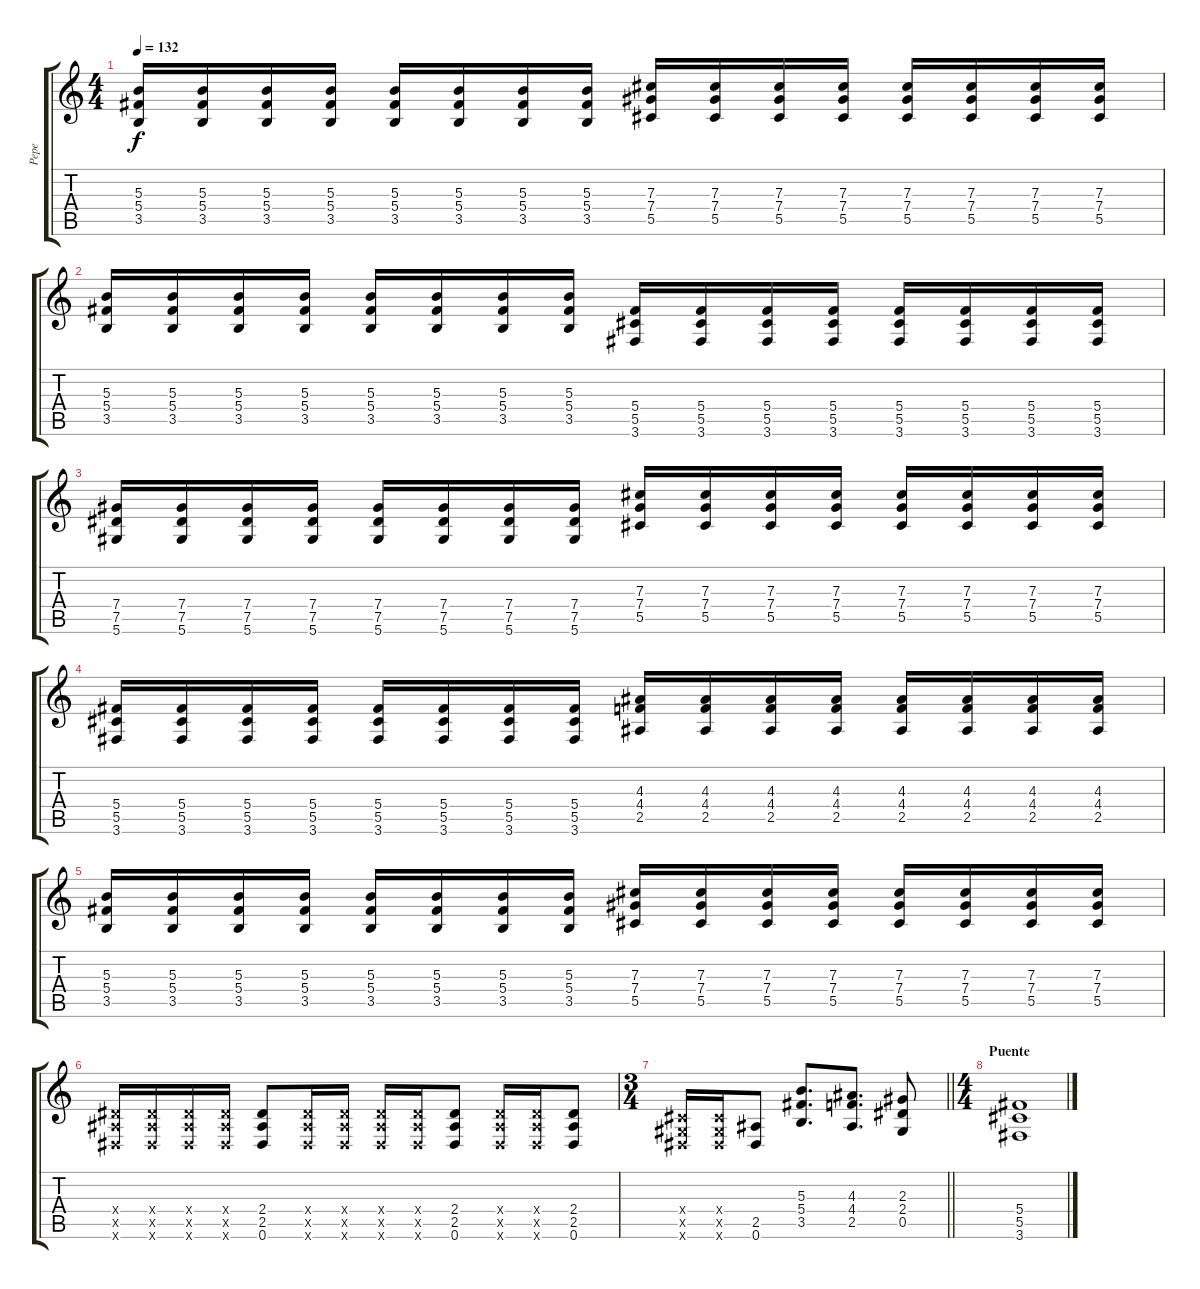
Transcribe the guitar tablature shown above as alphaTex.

\track ("Pepe" "Pepe") {instrument distortionguitar}
\staff {score tabs}
\tuning (Eb4 Bb3 Gb3 Db3 Ab2 Eb2) {hide}
\ts (4 4)
\tempo 132
\clef g2
\ks c
(5.3 5.4 3.5).16{dy f} (5.3 5.4 3.5).16 (5.3 5.4 3.5).16 (5.3 5.4 3.5).16 (5.3 5.4 3.5).16 (5.3 5.4 3.5).16 (5.3 5.4 3.5).16 (5.3 5.4 3.5).16 (7.3 7.4 5.5).16 (7.3 7.4 5.5).16 (7.3 7.4 5.5).16 (7.3 7.4 5.5).16 (7.3 7.4 5.5).16 (7.3 7.4 5.5).16 (7.3 7.4 5.5).16 (7.3 7.4 5.5).16 |
(5.3 5.4 3.5).16 (5.3 5.4 3.5).16 (5.3 5.4 3.5).16 (5.3 5.4 3.5).16 (5.3 5.4 3.5).16 (5.3 5.4 3.5).16 (5.3 5.4 3.5).16 (5.3 5.4 3.5).16 (5.4 5.5 3.6).16{volume 10} (5.4 5.5 3.6).16 (5.4 5.5 3.6).16 (5.4 5.5 3.6).16 (5.4 5.5 3.6).16 (5.4 5.5 3.6).16 (5.4 5.5 3.6).16 (5.4 5.5 3.6).16 |
(7.4 7.5 5.6).16 (7.4 7.5 5.6).16 (7.4 7.5 5.6).16 (7.4 7.5 5.6).16 (7.4 7.5 5.6).16 (7.4 7.5 5.6).16 (7.4 7.5 5.6).16 (7.4 7.5 5.6).16 (7.3 7.4 5.5).16 (7.3 7.4 5.5).16 (7.3 7.4 5.5).16 (7.3 7.4 5.5).16 (7.3 7.4 5.5).16 (7.3 7.4 5.5).16 (7.3 7.4 5.5).16 (7.3 7.4 5.5).16 |
(5.4 5.5 3.6).16{volume 10} (5.4 5.5 3.6).16 (5.4 5.5 3.6).16 (5.4 5.5 3.6).16 (5.4 5.5 3.6).16 (5.4 5.5 3.6).16 (5.4 5.5 3.6).16 (5.4 5.5 3.6).16 (4.3 4.4 2.5).16 (4.3 4.4 2.5).16 (4.3 4.4 2.5).16 (4.3 4.4 2.5).16 (4.3 4.4 2.5).16 (4.3 4.4 2.5).16 (4.3 4.4 2.5).16 (4.3 4.4 2.5).16 |
(5.3 5.4 3.5).16 (5.3 5.4 3.5).16 (5.3 5.4 3.5).16 (5.3 5.4 3.5).16 (5.3 5.4 3.5).16 (5.3 5.4 3.5).16 (5.3 5.4 3.5).16 (5.3 5.4 3.5).16 (7.3 7.4 5.5).16 (7.3 7.4 5.5).16 (7.3 7.4 5.5).16 (7.3 7.4 5.5).16 (7.3 7.4 5.5).16 (7.3 7.4 5.5).16 (7.3 7.4 5.5).16 (7.3 7.4 5.5).16 |
(2.4{x} 2.5{x} 0.6{x}).16 (2.4{x} 2.5{x} 0.6{x}).16 (2.4{x} 2.5{x} 0.6{x}).16 (2.4{x} 2.5{x} 0.6{x}).16 (2.4 2.5 0.6).8 (2.4{x} 2.5{x} 0.6{x}).16 (2.4{x} 2.5{x} 0.6{x}).16 (2.4{x} 2.5{x} 0.6{x}).16 (2.4{x} 2.5{x} 0.6{x}).16 (2.4 2.5 0.6).8 (2.4{x} 2.5{x} 0.6{x}).16 (2.4{x} 2.5{x} 0.6{x}).16 (2.4 2.5 0.6).8 |
\ts (3 4)
\barLineRight lightlight
(0.4{x} 0.5{x} 0.6{x}).16 (0.4{x} 0.5{x} 0.6{x}).16 (2.5 0.6).8 (5.3 5.4 3.5).8{d} (4.3 4.4 2.5).8{d} (2.3 2.4 0.5).8 |
\ts (4 4)
\section ("" "Puente")
(5.4 5.5 3.6).1{volume 3}
